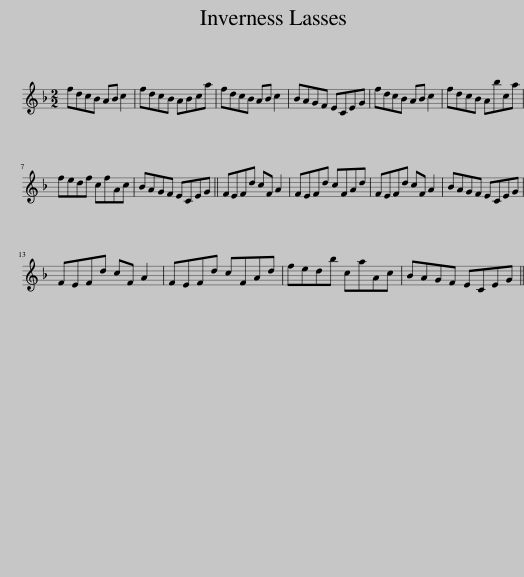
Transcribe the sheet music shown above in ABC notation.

X:1
L:1/8
M:2/2
I:linebreak $
K:F
V:1 treble
V:1
 fdcB AB c2 | fdcB ABca | fdcB AB c2 | BAGF ECEG | fdcB AB c2 | %5
 fdcB Abca |$ fedf cfAc | BAGF ECEG || FEFd cF A2 | FEFd cFAd | %10
 FEFd cF A2 | BAGF ECEG |$ FEFd cF A2 | FEFd cFAd | fedb caAc | %15
 BAGF ECEG || %16
